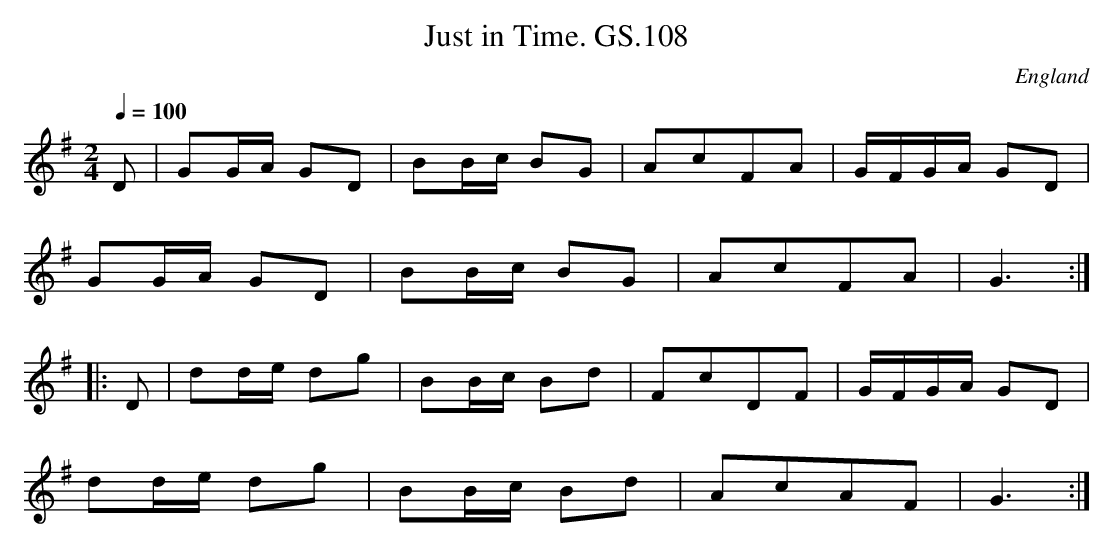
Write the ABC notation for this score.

X:1
T:Just in Time. GS.108
L:1/8
M:2/4
O:England
Q:1/4=100
K:G major
D | GG/A/ GD | BB/c/ BG |  AcFA | G/F/G/A/ GD |!
GG/A/ GD | BB/c/ BG | AcFA | G3 :|!
|: D | dd/e/ dg | BB/c/ Bd | FcDF | G/F/G/A/ GD|!
dd/e/ dg | BB/c/ Bd | AcAF | G3 :|
